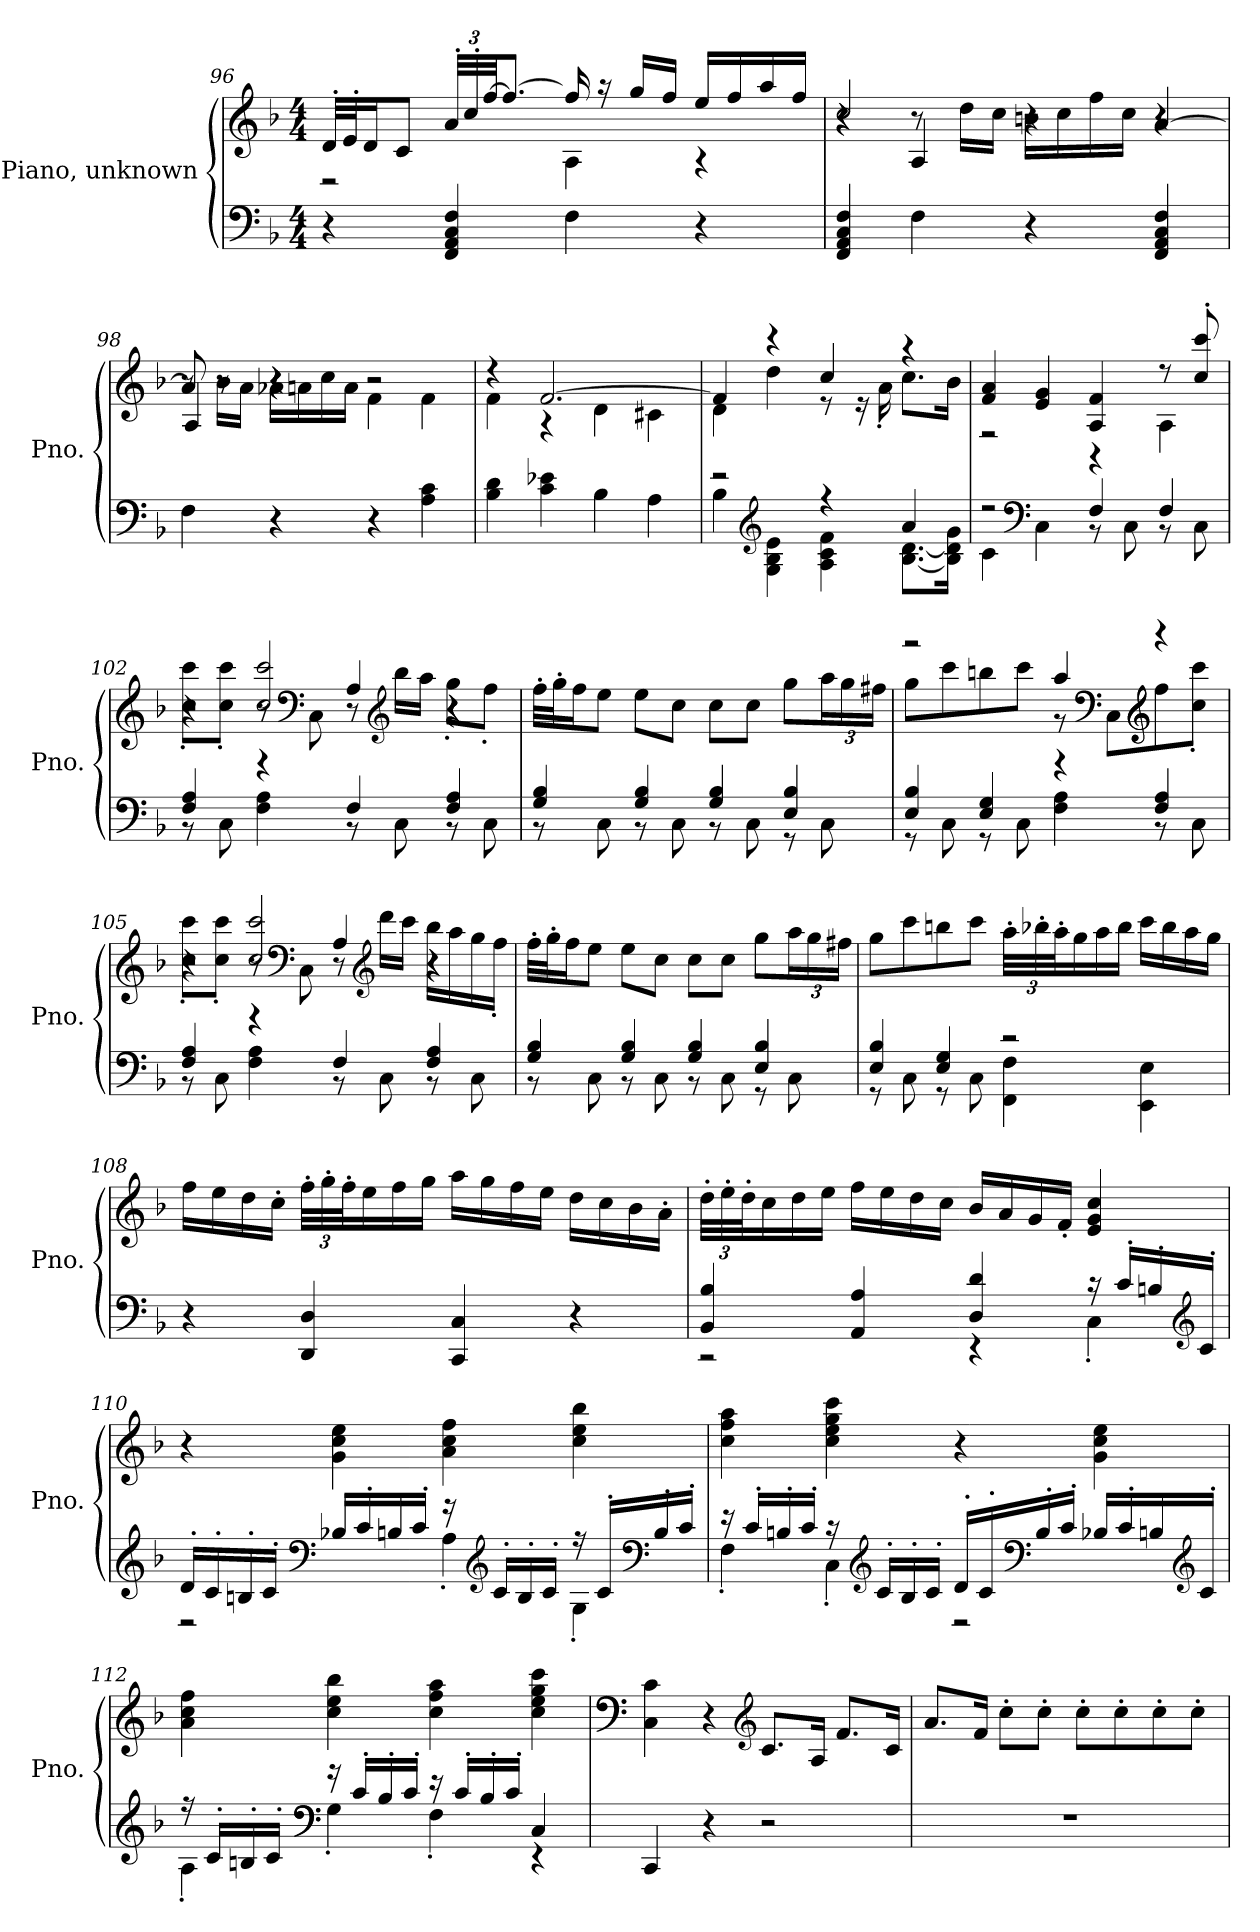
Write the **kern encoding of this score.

**kern	**kern
*part1	*part1
*staff2	*staff1
*I"Piano, unknown	*
*I'Pno.	*
!!LO:LB:g=z
*clefF4	*clefG2
*k[b-]	*k[b-]
*M4/4	*M4/4
=96	=96
*	*^
4r	32d'/LLL	2r
.	32e'/J	.
.	16d/J	.
.	8c/J	.
*	*Xbrackettup	*
4FF/ 4AA/ 4C/ 4F/	48a'/LLL	.
.	48cc'/	.
.	[48ff/JJ	.
.	8.ff/J_	.
4F\	16ff/]	4A\
.	16r	.
.	16gg/LL	.
.	16ff/JJ	.
4r	16ee/LL	4r
.	16ff/	.
.	16aa/	.
.	16ff/JJ	.
=97	=97	=97
*	*	*^
4FF/ 4AA/ 4C/ 4F/	2cc/	4r	4r
4F\	.	8r	4A/
.	.	16dd\LL	.
.	.	16cc\JJ	.
4r	4r	16bn\LL	2r
.	.	16cc\	.
.	.	16ff\	.
.	.	16cc\JJ	.
4FF/ 4AA/ 4C/ 4F/	[4a/	4r	.
=98	=98	=98	=98
4F\	8a/]	8r	4A/
.	8r	16b-\LL	.
.	.	16a\JJ	.
4r	4r	16a-X\LL	4r
.	.	16an\	.
.	.	16cc\	.
.	.	16a\JJ	.
4r	2r	4f\	2r
4A\ 4c\	.	4f\	.
*	*	*v	*v
!!LO:LB:g=z
=99	=99	=99
4B-\ 4d\	4r	4f\
4c\ 4e-X\	[2.f/	4r
4B-\	.	4d\
4A\	.	4c#X\
=100	=100	=100
*^	*	*
2r	4B-\	4f/]	4d\
*clefG2	*	*	*
.	4G\ 4B-\ 4e\	4r	4dd\
4r	4A\ 4c\ 4f\	4cc/	8r
.	.	.	16r
.	.	.	16a'\
4a/	[8.B-\ [8.d\L	4r	8.cc\L
.	16B-\] 16d\] 16g\Jk	.	16b-\Jk
=101	=101	=101	=101
2r	4c\	4f/ 4a/	2r
*clefF4	*	*	*
.	4C\	4e/ 4g/	.
4F/	8r	4A/ 4f/	4r
.	8C\	.	.
4F/	8r	8r	4A\
.	8C\	8cc/' 8ccc/'	.
=102	=102	=102	=102
*	*	*	*^
4F/ 4A/	8r	4r	8cc\' 8ccc\'L	2r
.	8C\	.	8cc\' 8ccc\'J	.
4r	4F\ 4A\	2cc/ 2ccc/	8r	.
*	*	*clefF4	*	*
.	.	.	8C\	.
4F/	8r	.	8r	4A/
*	*	*clefG2	*	*
.	8C\	.	16bb-\LL	.
.	.	.	16aa\JJ	.
4F/ 4A/	8r	4r	8gg'\L	4r
.	8C\	.	8ff'\J	.
*	*	*v	*v	*v
!!LO:PB:g=z
=103	=103	=103
4G/ 4B-/	8r	32ff'\LLL
.	.	32gg'\J
.	.	16ff\J
.	8C\	8ee\J
4G/ 4B-/	8r	8ee\L
.	8C\	8cc\J
4G/ 4B-/	8r	8cc\L
.	8C\	8cc\J
4E/ 4B-/	8r	8gg\L
.	8C\	24aa\L
.	.	24gg\
.	.	24ff#X\JJ
=104	=104	=104
*	*	*^
4E/ 4B-/	8r	2r	8gg\L
.	8C\	.	8ccc\
4E/ 4G/	8r	.	8bbn\
.	8C\	.	8ccc\J
4r	4F\ 4A\	4aa/	8r
*	*	*clefF4	*
.	.	.	8C\L
*	*	*clefG2	*
4F/ 4A/	8r	4r	8ff\
.	8C\	.	8cc\' 8ccc\'J
=105	=105	=105	=105
*	*	*	*^
4F/ 4A/	8r	4r	8cc\' 8ccc\'L	2r
.	8C\	.	8cc\' 8ccc\'J	.
4r	4F\ 4A\	2cc/ 2ccc/	8r	.
*	*	*clefF4	*	*
.	.	.	8C\	.
4F/	8r	.	8r	4A/
*	*	*clefG2	*	*
.	8C\	.	16ddd\LL	.
.	.	.	16ccc\JJ	.
4F/ 4A/	8r	4r	16bb-\LL	4r
.	.	.	16aa\	.
.	8C\	.	16gg\	.
.	.	.	16ff'\JJ	.
*	*	*v	*v	*v
!!LO:LB:g=z
=106	=106	=106
4G/ 4B-/	8r	32ff'\LLL
.	.	32gg'\J
.	.	16ff\J
.	8C\	8ee\J
4G/ 4B-/	8r	8ee\L
.	8C\	8cc\J
4G/ 4B-/	8r	8cc\L
.	8C\	8cc\J
4E/ 4B-/	8r	8gg\L
.	8C\	24aa\L
.	.	24gg\
.	.	24ff#X\JJ
=107	=107	=107
4E/ 4B-/	8r	8gg\L
.	8C\	8ccc\
4E/ 4G/	8r	8bbn\
.	8C\	8ccc\J
2r	4FF\ 4F\	48aa'\LLL
.	.	48bb-X'\
.	.	48aa'\J
.	.	16gg\
.	.	16aa\
.	.	16bb-\JJ
.	4EE\ 4E\	16ccc\LL
.	.	16bb-\
.	.	16aa\
.	.	16gg\JJ
*v	*v	*
!!LO:LB:g=z
=108	=108
4r	16ff\LL
.	16ee\
.	16dd\
.	16cc'\JJ
4DD/ 4D/	48ff'\LLL
.	48gg'\
.	48ff'\J
.	16ee\
.	16ff\
.	16gg\JJ
4CC/ 4C/	16aa\LL
.	16gg\
.	16ff\
.	16ee\JJ
4r	16dd\LL
.	16cc\
.	16b-\
.	16a'\JJ
=109	=109
*^	*
4BB-/ 4B-/	2r	48dd'\LLL
.	.	48ee'\
.	.	48dd'\J
.	.	16cc\
.	.	16dd\
.	.	16ee\JJ
4AA/ 4A/	.	16ff\LL
.	.	16ee\
.	.	16dd\
.	.	16cc\JJ
4D/ 4d/	4r	16b-/LL
.	.	16a/
.	.	16g/
.	.	16f'/JJ
16r	4C'\	4e/ 4g/ 4cc/
16c'/LL	.	.
16Bn'/	.	.
*clefG2	*	*
16c'/JJ	.	.
!!LO:LB:g=z
=110	=110	=110
16d'/LL	2r	4r
16c'/	.	.
16Bn'/	.	.
16c'/JJ	.	.
*clefF4	*	*
16B-X/LL	.	4g\ 4cc\ 4ee\
16c'/	.	.
16Bn/	.	.
16c'/JJ	.	.
16r	4A'\	4a\ 4cc\ 4ff\
*clefG2	*	*
16c'/LL	.	.
16B'/	.	.
16c'/JJ	.	.
16r	4G'\	4cc\ 4ee\ 4bb-\
16c'/LL	.	.
*clefF4	*	*
16B'/	.	.
16c'/JJ	.	.
!!LO:LB:g=z
=111	=111	=111
16r	4F'\	4cc\ 4ff\ 4aa\
16c'/LL	.	.
16Bn'/	.	.
16c'/JJ	.	.
16r	4C'\	4cc\ 4ee\ 4gg\ 4ccc\
*clefG2	*	*
16c'/LL	.	.
16B'/	.	.
16c'/JJ	.	.
16d'/LL	2r	4r
16c'/	.	.
*clefF4	*	*
16B'/	.	.
16c'/JJ	.	.
16B-X/LL	.	4g\ 4cc\ 4ee\
16c'/	.	.
16Bn/	.	.
*clefG2	*	*
16c'/JJ	.	.
=112	=112	=112
16r	4A'\	4a\ 4cc\ 4ff\
16c'/LL	.	.
16Bn'/	.	.
16c'/JJ	.	.
*clefF4	*	*
16r	4G'\	4cc\ 4ee\ 4bb-\
16c'/LL	.	.
16B'/	.	.
16c'/JJ	.	.
16r	4F'\	4cc\ 4ff\ 4aa\
16c'/LL	.	.
16B'/	.	.
16c'/JJ	.	.
4C/	4r	4cc\ 4ee\ 4gg\ 4ccc\
*v	*v	*
!!LO:LB:g=z
=113	=113
*	*clefF4
4CC/	4C\ 4c\
4r	4r
*	*clefG2
2r	8.c/L
.	16A/Jk
.	8.f/L
.	16c/Jk
=114	=114
1r	8.a/L
.	16f/Jk
.	8cc'\L
.	8cc'\J
.	8cc'\L
.	8cc'\
.	8cc'\
.	8cc'\J
=	=
*-	*-
